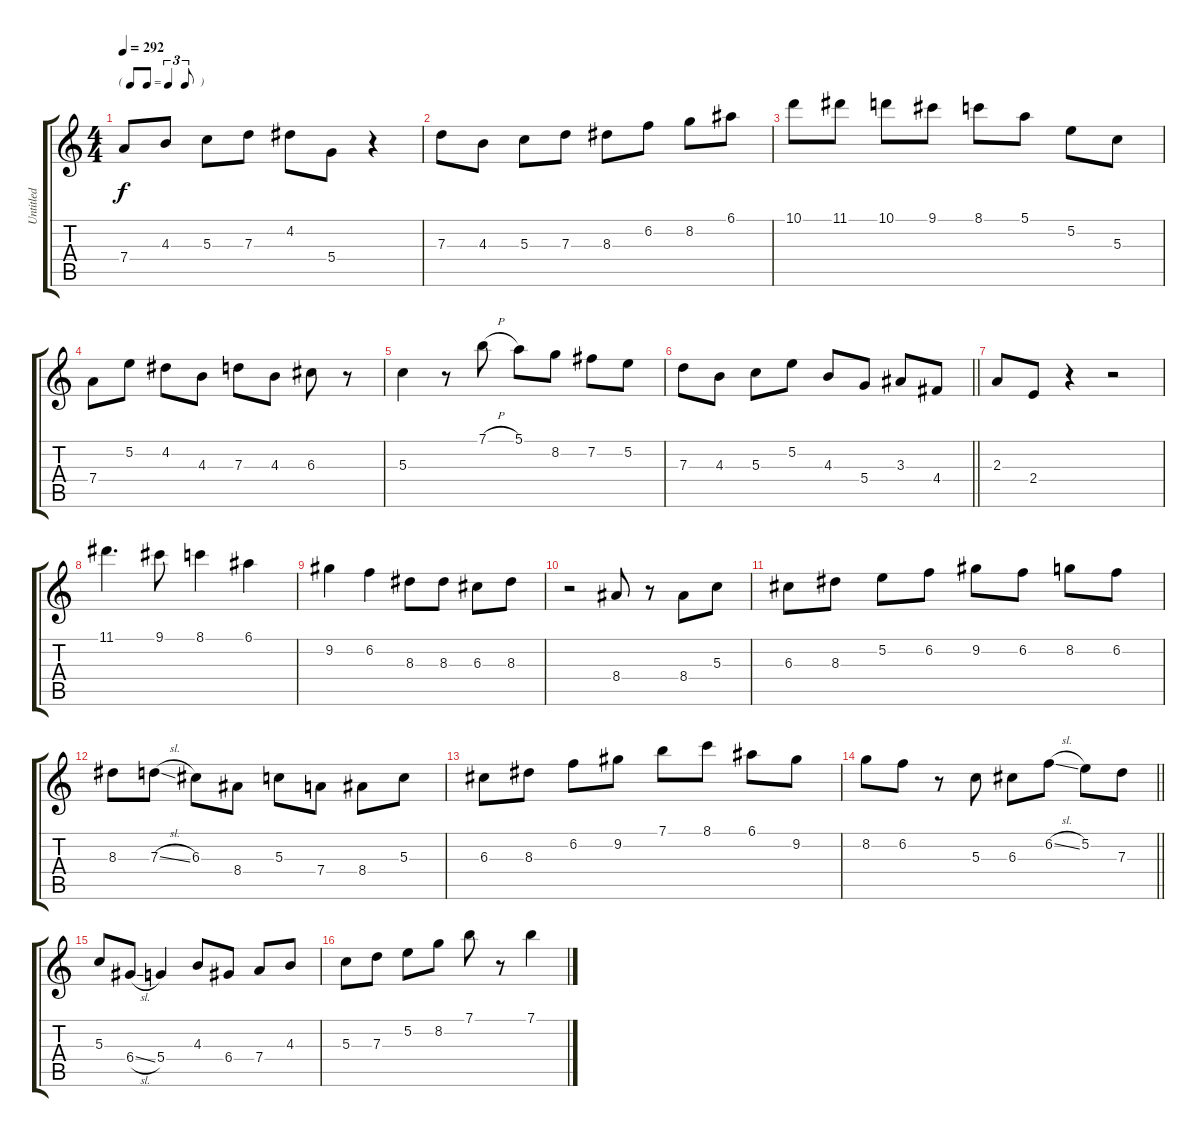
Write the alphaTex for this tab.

\track ("Untitled" "Untitled") {instrument electricguitarclean}
\staff {score tabs}
\tuning (E4 B3 G3 D3 A2 E2) {hide}
\ts (4 4)
\tf triplet8th
\tempo 292
\clef g2
\ks c
7.4.8{dy f} 4.3.8 5.3.8 7.3.8 4.2.8 5.4.8 r.4 |
7.3.8 4.3.8 5.3.8 7.3.8 8.3.8 6.2.8 8.2.8 6.1.8 |
10.1.8 11.1.8 10.1.8 9.1.8 8.1.8 5.1.8 5.2.8 5.3.8 |
7.4.8 5.2.8 4.2.8 4.3.8 7.3.8 4.3.8 6.3.8 r.8 |
5.3.4 r.8 7.1{h}.8 5.1.8 8.2.8 7.2.8 5.2.8 |
\barLineRight lightlight
7.3.8 4.3.8 5.3.8 5.2.8 4.3.8 5.4.8 3.3.8 4.4.8 |
2.3.8 2.4.8 r.4 r.2 |
11.1.4{d} 9.1.8 8.1.4 6.1.4 |
9.2.4 6.2.4 8.3.8 8.3.8 6.3.8 8.3.8 |
r.2 8.4.8 r.8 8.4.8 5.3.8 |
6.3.8 8.3.8 5.2.8 6.2.8 9.2.8 6.2.8 8.2.8 6.2.8 |
8.3.8 7.3{sl}.8 6.3.8 8.4.8 5.3.8 7.4.8 8.4.8 5.3.8 |
6.3.8 8.3.8 6.2.8 9.2.8 7.1.8 8.1.8 6.1.8 9.2.8 |
\barLineRight lightlight
8.2.8 6.2.8 r.8 5.3.8 6.3.8 6.2{sl}.8 5.2.8 7.3.8 |
5.3.8 6.4{sl}.8 5.4.4 4.3.8 6.4.8 7.4.8 4.3.8 |
5.3.8 7.3.8 5.2.8 8.2.8 7.1.8 r.8 7.1.4
